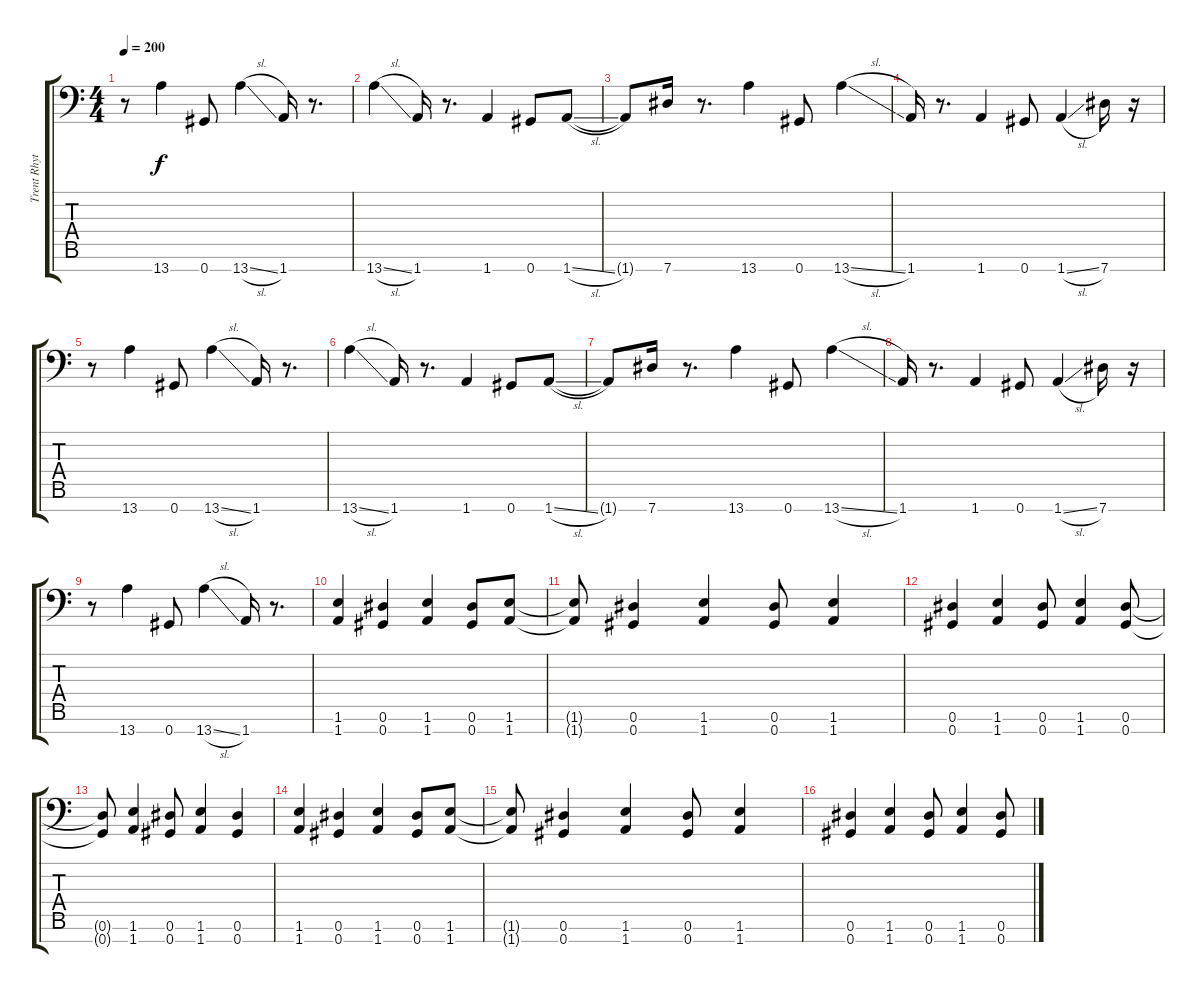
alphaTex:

\track ("Trent Rhytm" "Trent Rhyt") {instrument overdrivenguitar}
\staff {score tabs}
\tuning (Eb4 Bb3 Gb3 Db3 Ab2 Eb2 Ab1) {hide}
\ts (4 4)
\tempo 200
\clef f4
\ks c
r.8{dy f} 13.7.4 0.7.8 13.7{sl}.4 1.7.16 r.8{d} |
13.7{sl}.4 1.7.16 r.8{d} 1.7.4 0.7.8 1.7{sl}.8 |
1.7{t}.8 7.7.16 r.8{d} 13.7.4 0.7.8 13.7{sl}.4 |
1.7.16 r.8{d} 1.7.4 0.7.8 1.7{sl}.4 7.7.16 r.16 |
r.8 13.7.4 0.7.8 13.7{sl}.4 1.7.16 r.8{d} |
13.7{sl}.4 1.7.16 r.8{d} 1.7.4 0.7.8 1.7{sl}.8 |
1.7{t}.8 7.7.16 r.8{d} 13.7.4 0.7.8 13.7{sl}.4 |
1.7.16 r.8{d} 1.7.4 0.7.8 1.7{sl}.4 7.7.16 r.16 |
r.8 13.7.4 0.7.8 13.7{sl}.4 1.7.16 r.8{d} |
(1.6 1.7).4 (0.6 0.7).4 (1.6 1.7).4 (0.6 0.7).8 (1.6 1.7).8 |
(1.6{t} 1.7{t}).8 (0.6 0.7).4 (1.6 1.7).4 (0.6 0.7).8 (1.6 1.7).4 |
(0.6 0.7).4 (1.6 1.7).4 (0.6 0.7).8 (1.6 1.7).4 (0.6 0.7).8 |
(0.6{t} 0.7{t}).8 (1.6 1.7).4 (0.6 0.7).8 (1.6 1.7).4 (0.6 0.7).4 |
(1.6 1.7).4 (0.6 0.7).4 (1.6 1.7).4 (0.6 0.7).8 (1.6 1.7).8 |
(1.6{t} 1.7{t}).8 (0.6 0.7).4 (1.6 1.7).4 (0.6 0.7).8 (1.6 1.7).4 |
(0.6 0.7).4 (1.6 1.7).4 (0.6 0.7).8 (1.6 1.7).4 (0.6 0.7).8
